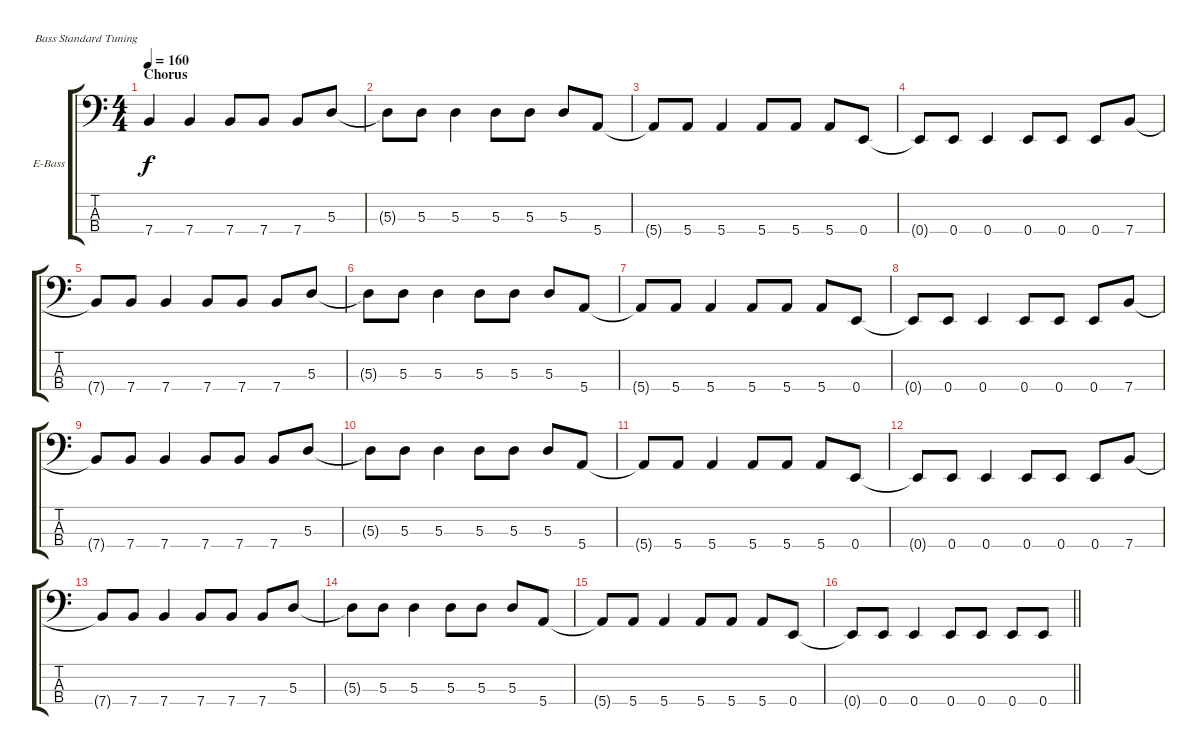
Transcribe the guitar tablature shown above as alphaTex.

\bracketExtendMode groupsimilarinstruments
\firstSystemTrackNameOrientation horizontal
\otherSystemsTrackNameOrientation horizontal
\track ("Bass" "E-Bass") {instrument electricbasspick}
\staff {score tabs}
\tuning (G2 D2 A1 E1)
\ts (4 4)
\section ("" "Chorus")
\tempo 160
\clef f4
\ks c
7.4.4{dy f} 7.4.4 7.4.8 7.4.8 7.4.8 5.3.8 |
5.3{t}.8 5.3.8 5.3.4 5.3.8 5.3.8 5.3.8 5.4.8 |
5.4{t}.8 5.4.8 5.4.4 5.4.8 5.4.8 5.4.8 0.4.8 |
0.4{t}.8 0.4.8 0.4.4 0.4.8 0.4.8 0.4.8 7.4.8 |
7.4{t}.8 7.4.8 7.4.4 7.4.8 7.4.8 7.4.8 5.3.8 |
5.3{t}.8 5.3.8 5.3.4 5.3.8 5.3.8 5.3.8 5.4.8 |
5.4{t}.8 5.4.8 5.4.4 5.4.8 5.4.8 5.4.8 0.4.8 |
0.4{t}.8 0.4.8 0.4.4 0.4.8 0.4.8 0.4.8 7.4.8 |
7.4{t}.8 7.4.8 7.4.4 7.4.8 7.4.8 7.4.8 5.3.8 |
5.3{t}.8 5.3.8 5.3.4 5.3.8 5.3.8 5.3.8 5.4.8 |
5.4{t}.8 5.4.8 5.4.4 5.4.8 5.4.8 5.4.8 0.4.8 |
0.4{t}.8 0.4.8 0.4.4 0.4.8 0.4.8 0.4.8 7.4.8 |
7.4{t}.8 7.4.8 7.4.4 7.4.8 7.4.8 7.4.8 5.3.8 |
5.3{t}.8 5.3.8 5.3.4 5.3.8 5.3.8 5.3.8 5.4.8 |
5.4{t}.8 5.4.8 5.4.4 5.4.8 5.4.8 5.4.8 0.4.8 |
\barLineRight lightlight
0.4{t}.8 0.4.8 0.4.4 0.4.8 0.4.8 0.4.8 0.4.8
